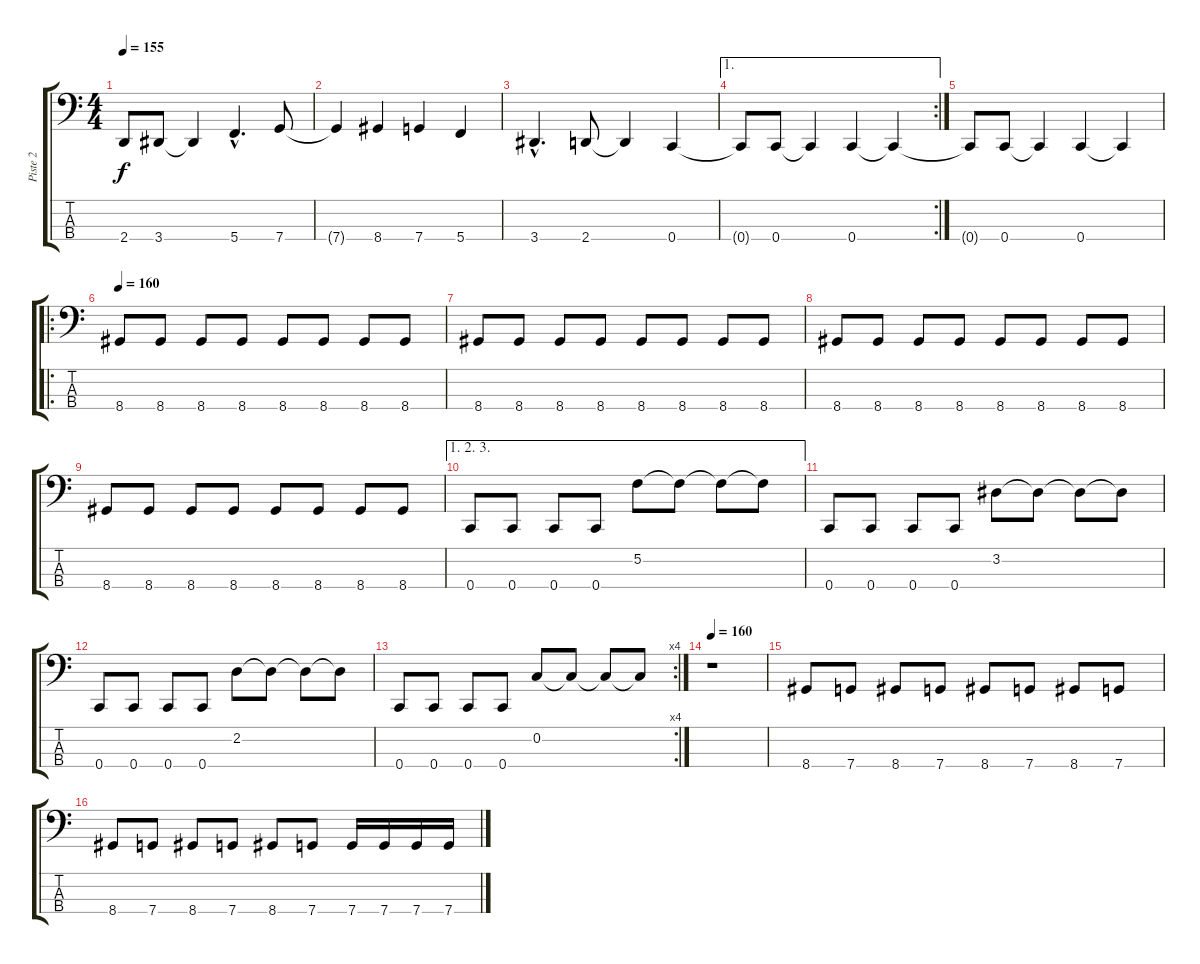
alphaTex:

\track ("Piste 2" "Piste 2") {instrument electricbasspick}
\staff {score tabs}
\tuning (F2 C2 G1 C1) {hide}
\ts (4 4)
\tempo 155
\clef f4
\ks c
2.4{t}.8{dy f} 3.4.8 3.4{t}.4 5.4{hac}.4{d} 7.4.8 |
7.4{t}.4 8.4.4 7.4.4 5.4.4 |
3.4{hac}.4{d} 2.4.8 2.4{t}.4 0.4.4 |
\ae 1
\rc 2
0.4{t}.8 0.4.8 0.4{t}.4 0.4.4 0.4{t}.4 |
0.4{t}.8 0.4.8 0.4{t}.4 0.4.4 0.4{t}.4 |
\ro
\tempo 160
8.4.8 8.4.8 8.4.8 8.4.8 8.4.8 8.4.8 8.4.8 8.4.8 |
8.4.8 8.4.8 8.4.8 8.4.8 8.4.8 8.4.8 8.4.8 8.4.8 |
8.4.8 8.4.8 8.4.8 8.4.8 8.4.8 8.4.8 8.4.8 8.4.8 |
8.4.8 8.4.8 8.4.8 8.4.8 8.4.8 8.4.8 8.4.8 8.4.8 |
\ae (1 2 3)
0.4.8 0.4.8 0.4.8 0.4.8 5.2.8 5.2{t}.8 5.2{t}.8 5.2{t}.8 |
0.4.8 0.4.8 0.4.8 0.4.8 3.2.8 3.2{t}.8 3.2{t}.8 3.2{t}.8 |
0.4.8 0.4.8 0.4.8 0.4.8 2.2.8 2.2{t}.8 2.2{t}.8 2.2{t}.8 |
\rc 4
0.4.8 0.4.8 0.4.8 0.4.8 0.2.8 0.2{t}.8 0.2{t}.8 0.2{t}.8 |
\tempo 160
r.1 |
8.4.8 7.4.8 8.4.8 7.4.8 8.4.8 7.4.8 8.4.8 7.4.8 |
8.4.8 7.4.8 8.4.8 7.4.8 8.4.8 7.4.8 7.4.16 7.4.16 7.4.16 7.4.16
